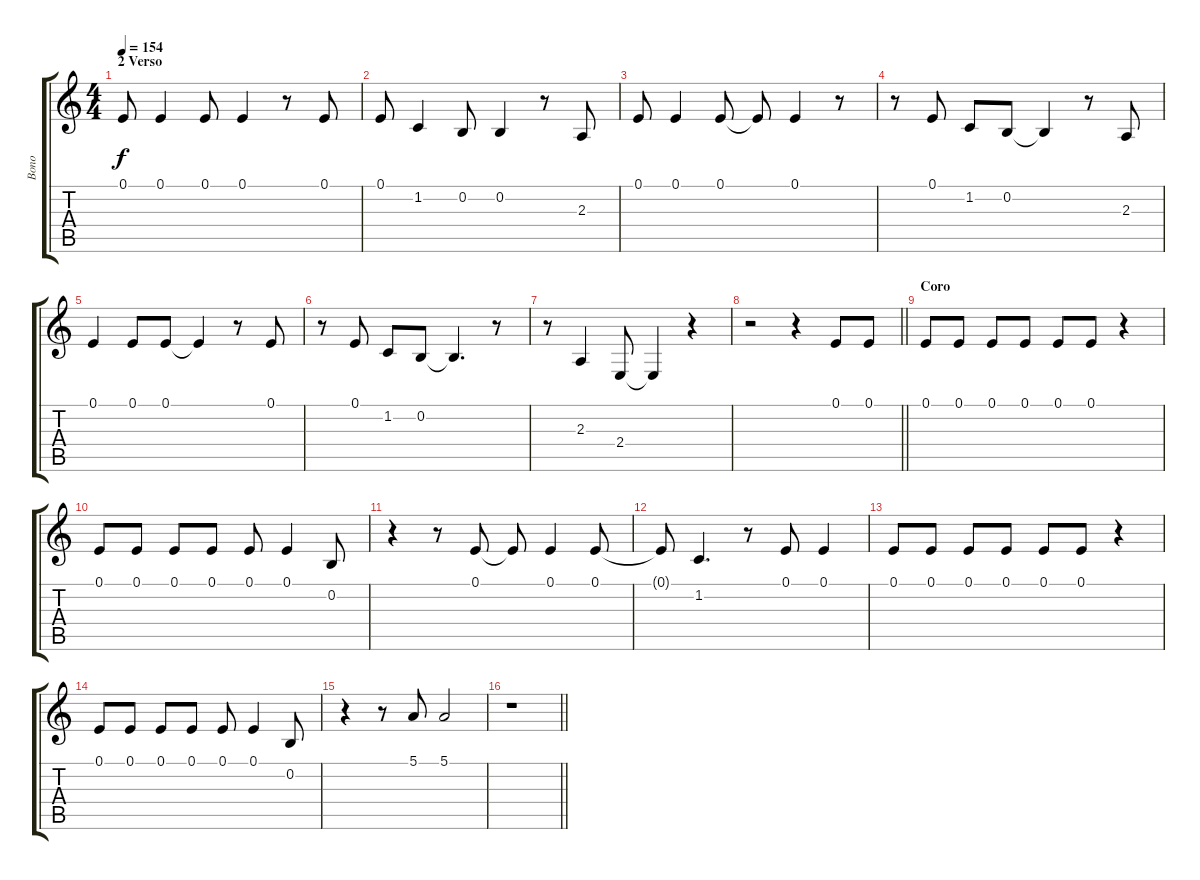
\track ("Bono" "Bono") {instrument acousticgrandpiano}
\staff {score tabs}
\tuning (E4 B3 G3 D3 A2 E2) {hide}
\ts (4 4)
\section ("" "2 Verso")
\tempo 154
\clef g2
\ks c
0.1{t}.8{dy f} 0.1.4 0.1.8 0.1.4 r.8 0.1.8 |
0.1.8 1.2.4 0.2.8 0.2.4 r.8 2.3.8 |
0.1.8 0.1.4 0.1.8 0.1{t}.8 0.1.4 r.8 |
r.8 0.1.8 1.2.8 0.2.8 0.2{t}.4 r.8 2.3.8 |
0.1.4 0.1.8 0.1.8 0.1{t}.4 r.8 0.1.8 |
r.8 0.1.8 1.2.8 0.2.8 0.2{t}.4{d} r.8 |
r.8 2.3.4 2.4.8 2.4{t}.4 r.4 |
\barLineRight lightlight
r.2 r.4 0.1.8 0.1.8 |
\section ("" "Coro")
0.1.8 0.1.8 0.1.8 0.1.8 0.1.8 0.1.8 r.4 |
0.1.8 0.1.8 0.1.8 0.1.8 0.1.8 0.1.4 0.2.8 |
r.4 r.8 0.1.8 0.1{t}.8 0.1.4 0.1.8 |
0.1{t}.8 1.2.4{d} r.8 0.1.8 0.1.4 |
0.1.8 0.1.8 0.1.8 0.1.8 0.1.8 0.1.8 r.4 |
0.1.8 0.1.8 0.1.8 0.1.8 0.1.8 0.1.4 0.2.8 |
r.4 r.8 5.1.8 5.1.2 |
\barLineRight lightlight
r.1
